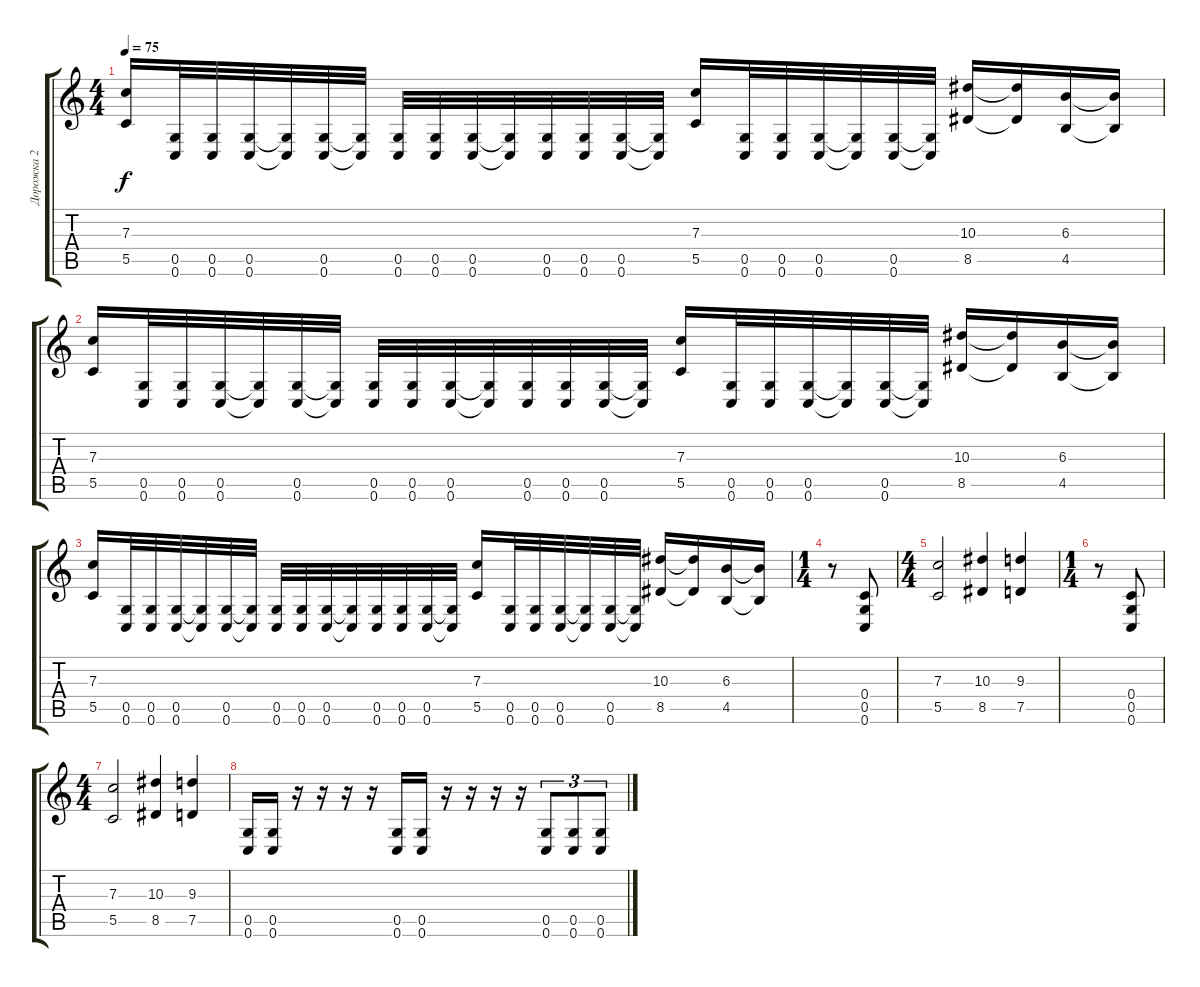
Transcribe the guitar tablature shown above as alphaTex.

\track ("Дорожка 2" "Дорожка 2") {instrument overdrivenguitar}
\staff {score tabs}
\tuning (D4 A3 F3 C3 G2 C2) {hide}
\ts (4 4)
\tempo 75
\clef g2
\ks c
(7.3 5.5).16{dy f} (0.5 0.6).32 (0.5 0.6).32 (0.5 0.6).32 (0.5{t} 0.6{t}).32 (0.5 0.6).32 (0.5{t} 0.6{t}).32 (0.5 0.6).32 (0.5 0.6).32 (0.5 0.6).32 (0.5{t} 0.6{t}).32 (0.5 0.6).32 (0.5 0.6).32 (0.5 0.6).32 (0.5{t} 0.6{t}).32 (7.3 5.5).16 (0.5 0.6).32 (0.5 0.6).32 (0.5 0.6).32 (0.5{t} 0.6{t}).32 (0.5 0.6).32 (0.5{t} 0.6{t}).32 (10.3 8.5).16 (10.3{t} 8.5{t}).16 (6.3 4.5).16 (6.3{t} 4.5{t}).16 |
(7.3 5.5).16 (0.5 0.6).32 (0.5 0.6).32 (0.5 0.6).32 (0.5{t} 0.6{t}).32 (0.5 0.6).32 (0.5{t} 0.6{t}).32 (0.5 0.6).32 (0.5 0.6).32 (0.5 0.6).32 (0.5{t} 0.6{t}).32 (0.5 0.6).32 (0.5 0.6).32 (0.5 0.6).32 (0.5{t} 0.6{t}).32 (7.3 5.5).16 (0.5 0.6).32 (0.5 0.6).32 (0.5 0.6).32 (0.5{t} 0.6{t}).32 (0.5 0.6).32 (0.5{t} 0.6{t}).32 (10.3 8.5).16 (10.3{t} 8.5{t}).16 (6.3 4.5).16 (6.3{t} 4.5{t}).16 |
(7.3 5.5).16 (0.5 0.6).32 (0.5 0.6).32 (0.5 0.6).32 (0.5{t} 0.6{t}).32 (0.5 0.6).32 (0.5{t} 0.6{t}).32 (0.5 0.6).32 (0.5 0.6).32 (0.5 0.6).32 (0.5{t} 0.6{t}).32 (0.5 0.6).32 (0.5 0.6).32 (0.5 0.6).32 (0.5{t} 0.6{t}).32 (7.3 5.5).16 (0.5 0.6).32 (0.5 0.6).32 (0.5 0.6).32 (0.5{t} 0.6{t}).32 (0.5 0.6).32 (0.5{t} 0.6{t}).32 (10.3 8.5).16 (10.3{t} 8.5{t}).16 (6.3 4.5).16 (6.3{t} 4.5{t}).16 |
\ts (1 4)
r.8 (0.4 0.5 0.6).8 |
\ts (4 4)
(7.3 5.5).2 (10.3 8.5).4 (9.3 7.5).4 |
\ts (1 4)
r.8 (0.4 0.5 0.6).8 |
\ts (4 4)
(7.3 5.5).2 (10.3 8.5).4 (9.3 7.5).4 |
(0.5 0.6).16 (0.5 0.6).16 r.16 r.16 r.16 r.16 (0.5 0.6).16 (0.5 0.6).16 r.16 r.16 r.16 r.16 (0.5 0.6).8{tu (3 2)} (0.5 0.6).8{tu (3 2)} (0.5 0.6).8{tu (3 2)}
